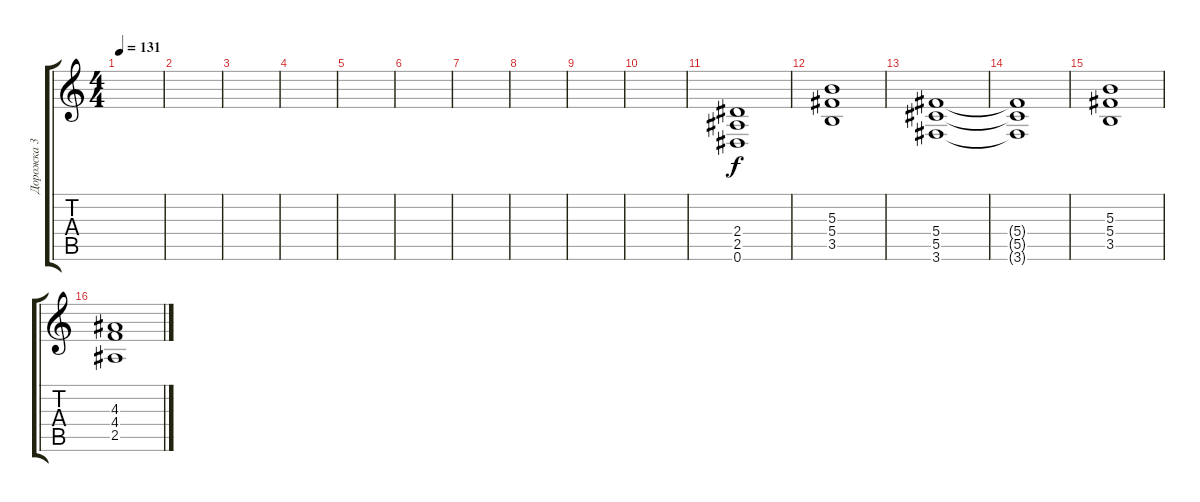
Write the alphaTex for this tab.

\track ("Дорожка 3" "Дорожка 3") {instrument distortionguitar}
\staff {score tabs}
\tuning (Eb4 Bb3 Gb3 Db3 Ab2 Eb2) {hide}
\ts (4 4)
\tempo 131
\clef g2
\ks c
|
|
|
|
|
|
|
|
|
|
(2.4 2.5 0.6).1 |
(5.3 5.4 3.5).1 |
(5.4 5.5 3.6).1 |
(5.4{t} 5.5{t} 3.6{t}).1 |
(5.3 5.4 3.5).1 |
(4.3 4.4 2.5).1
